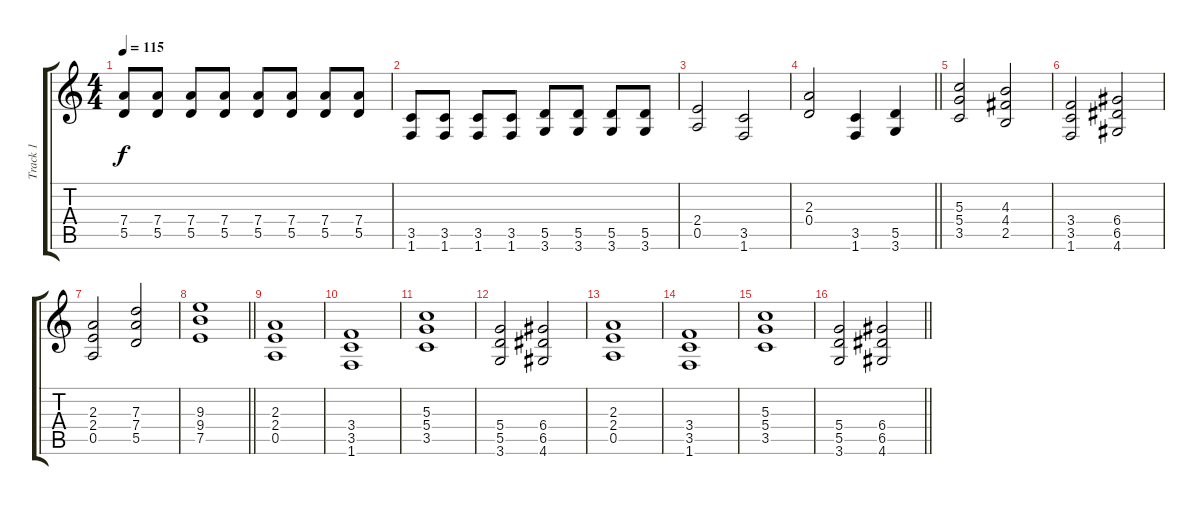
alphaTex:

\track ("Track 1" "Track 1") {instrument distortionguitar}
\staff {score tabs}
\tuning (E4 B3 G3 D3 A2 E2) {hide}
\ts (4 4)
\tempo 115
\clef g2
\ks c
(7.4 5.5).8{dy f} (7.4 5.5).8 (7.4 5.5).8 (7.4 5.5).8 (7.4 5.5).8 (7.4 5.5).8 (7.4 5.5).8 (7.4 5.5).8 |
(3.5 1.6).8 (3.5 1.6).8 (3.5 1.6).8 (3.5 1.6).8 (5.5 3.6).8 (5.5 3.6).8 (5.5 3.6).8 (5.5 3.6).8 |
(2.4 0.5).2 (3.5 1.6).2 |
\barLineRight lightlight
(2.3 0.4).2 (3.5 1.6).4 (5.5 3.6).4 |
(5.3 5.4 3.5).2 (4.3 4.4 2.5).2 |
(3.4 3.5 1.6).2 (6.4 6.5 4.6).2 |
(2.3 2.4 0.5).2 (7.3 7.4 5.5).2 |
\barLineRight lightlight
(9.3 9.4 7.5).1 |
(2.3 2.4 0.5).1 |
(3.4 3.5 1.6).1 |
(5.3 5.4 3.5).1 |
(5.4 5.5 3.6).2 (6.4 6.5 4.6).2 |
(2.3 2.4 0.5).1 |
(3.4 3.5 1.6).1 |
(5.3 5.4 3.5).1 |
\barLineRight lightlight
(5.4 5.5 3.6).2 (6.4 6.5 4.6).2
